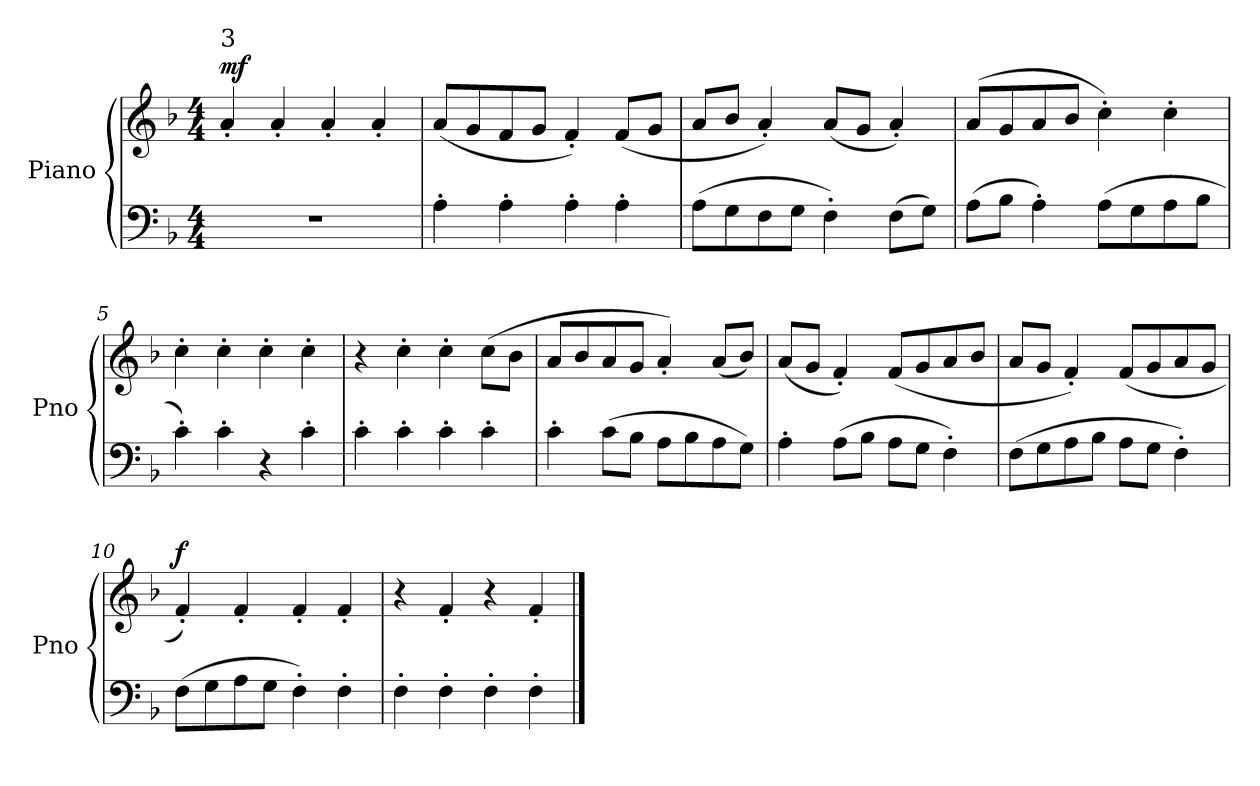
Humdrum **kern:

**kern	**kern	**dynam
*part2	*part1	*part1
*staff2	*staff1	*staff1
*I"Piano	*I"Piano	*
*I'Pno	*I'Pno	*
*clefF4	*clefG2	*
*k[b-]	*k[b-]	*
*M4/4	*M4/4	*
*MM88	*MM88	*
=1	=1	=1
!	!LO:TX:a:t=3	!
!	!	!LO:DY:a
1r	4a'/	mf
.	4a'/	.
.	4a'/	.
.	4a'/	.
=2	=2	=2
4A'\	(8a/L	.
.	8g/	.
4A'\	8f/	.
.	8g/J	.
4A'\	4f'/)	.
4A'\	(8f/L	.
.	8g/J	.
=3	=3	=3
(8A\L	8a/L	.
8G\	8b-/J	.
8F\	4a'/)	.
8G\J	.	.
4F'\)	(8a/L	.
.	8g/J	.
(8F\L	4a'/)	.
8G\J)	.	.
!!LO:LB:g=z
=4	=4	=4
(8A\L	(8a/L	.
8B-\J	8g/	.
4A'\)	8a/	.
.	8b-/J	.
(8A\L	4cc'\)	.
8G\	.	.
8A\	4cc'\	.
8B-\J	.	.
=5	=5	=5
4c'\)	4cc'\	.
4c'\	4cc'\	.
4r	4cc'\	.
4c'\	4cc'\	.
=6	=6	=6
4c'\	4r	.
4c'\	4cc'\	.
4c'\	4cc'\	.
4c'\	(8cc\L	.
.	8b-\J	.
=7	=7	=7
4c'\	8a/L	.
.	8b-/	.
(8c\L	8a/	.
8B-\J	8g/J	.
8A\L	4a'/)	.
8B-\	.	.
8A\	(8a/L	.
8G\J)	8b-/J)	.
!!LO:LB:g=z
=8	=8	=8
4A'\	(8a/L	.
.	8g/J	.
(8A\L	4f'/)	.
8B-\J	.	.
8A\L	(8f/L	.
8G\J	8g/	.
4F'\)	8a/	.
.	8b-/J	.
=9	=9	=9
(8F\L	8a/L	.
8G\	8g/J	.
8A\	4f'/)	.
8B-\J	.	.
8A\L	(8f/L	.
8G\J	8g/	.
4F'\)	8a/	.
.	8g/J	.
=10	=10	=10
!	!	!LO:DY:a
(8F\L	4f'/)	f
8G\	.	.
8A\	4f'/	.
8G\J	.	.
4F'\)	4f'/	.
4F'\	4f'/	.
=11	=11	=11
4F'\	4r	.
4F'\	4f'/	.
4F'\	4r	.
4F'\	4f'/	.
==	==	==
*-	*-	*-
